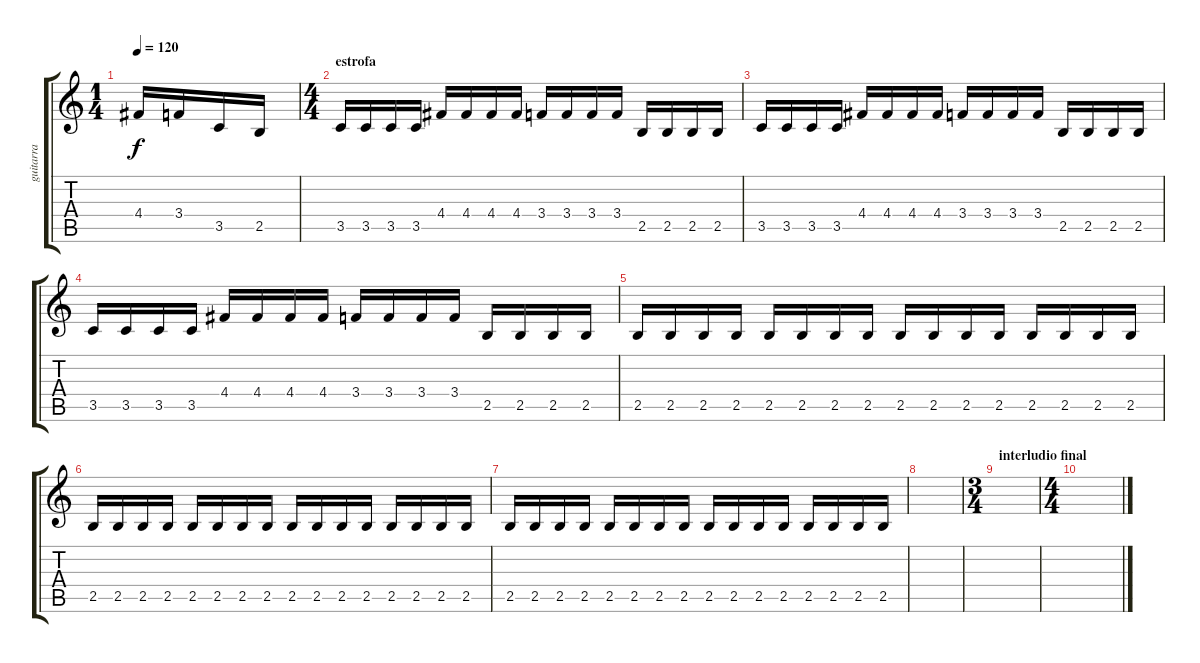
\track ("guitarra" "guitarra") {instrument distortionguitar}
\staff {score tabs}
\tuning (E4 B3 G3 D3 A2 E2) {hide}
\ts (1 4)
\tempo 120
\clef g2
\ks c
4.4.16{dy f} 3.4.16 3.5.16 2.5.16 |
\ts (4 4)
\section ("" "estrofa")
3.5.16 3.5.16 3.5.16 3.5.16 4.4.16 4.4.16 4.4.16 4.4.16 3.4.16 3.4.16 3.4.16 3.4.16 2.5.16 2.5.16 2.5.16 2.5.16 |
3.5.16 3.5.16 3.5.16 3.5.16 4.4.16 4.4.16 4.4.16 4.4.16 3.4.16 3.4.16 3.4.16 3.4.16 2.5.16 2.5.16 2.5.16 2.5.16 |
3.5.16 3.5.16 3.5.16 3.5.16 4.4.16 4.4.16 4.4.16 4.4.16 3.4.16 3.4.16 3.4.16 3.4.16 2.5.16 2.5.16 2.5.16 2.5.16 |
2.5.16 2.5.16 2.5.16 2.5.16 2.5.16 2.5.16 2.5.16 2.5.16 2.5.16 2.5.16 2.5.16 2.5.16 2.5.16 2.5.16 2.5.16 2.5.16 |
2.5.16 2.5.16 2.5.16 2.5.16 2.5.16 2.5.16 2.5.16 2.5.16 2.5.16 2.5.16 2.5.16 2.5.16 2.5.16 2.5.16 2.5.16 2.5.16 |
2.5.16 2.5.16 2.5.16 2.5.16 2.5.16 2.5.16 2.5.16 2.5.16 2.5.16 2.5.16 2.5.16 2.5.16 2.5.16 2.5.16 2.5.16 2.5.16 |
|
\ts (3 4)
\section ("" "interludio final")
|
\ts (4 4)
